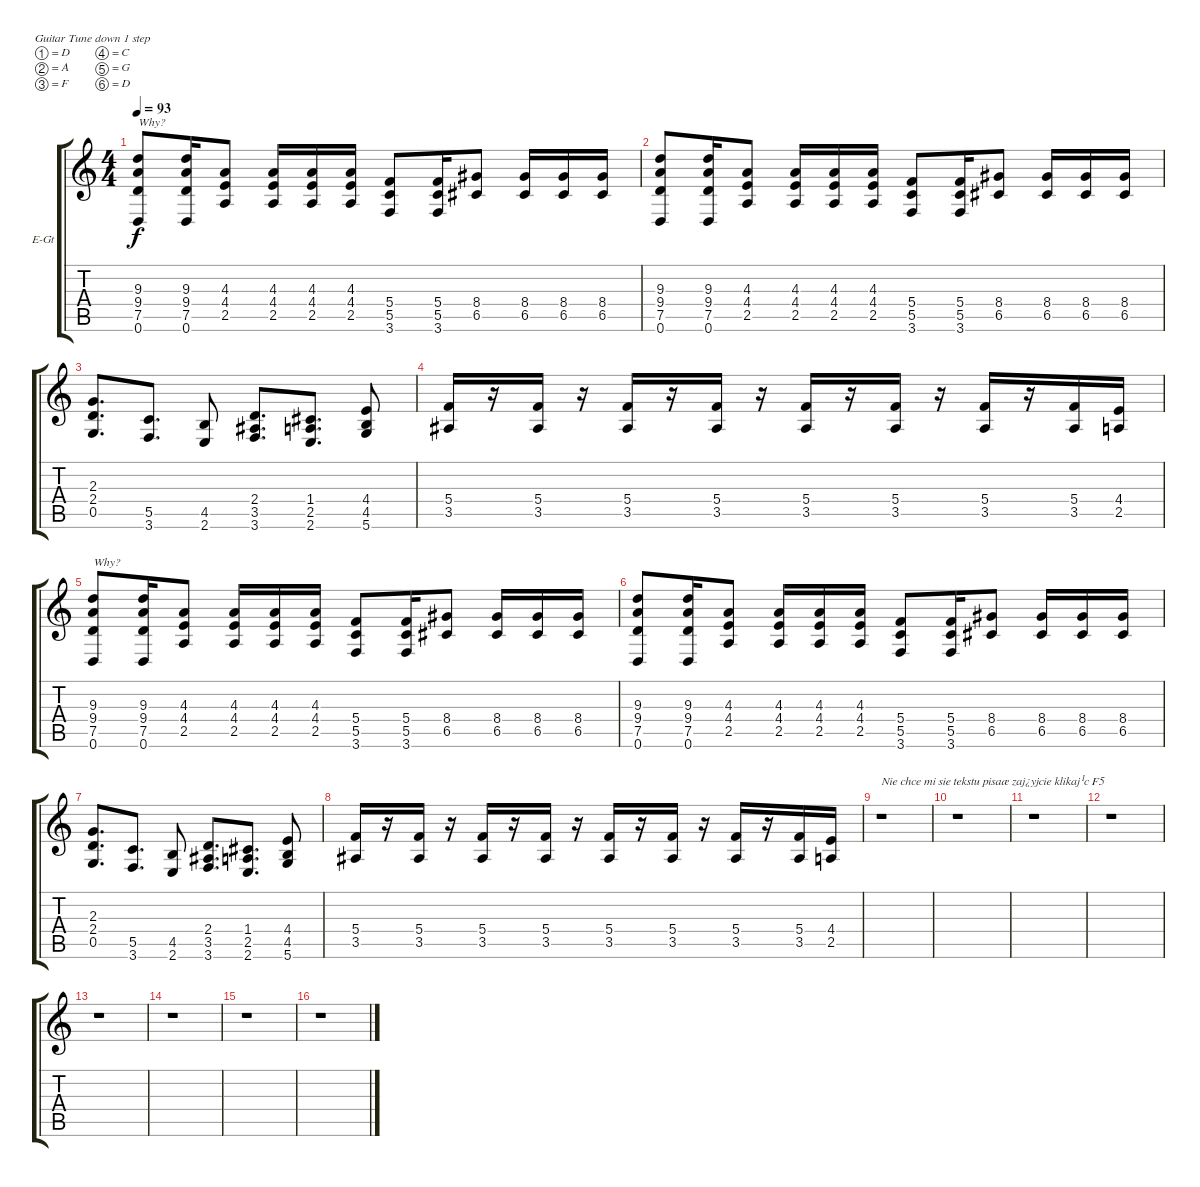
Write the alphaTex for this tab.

\bracketExtendMode groupsimilarinstruments
\firstSystemTrackNameOrientation horizontal
\otherSystemsTrackNameOrientation horizontal
\track ("Drak" "E-Gt") {instrument distortionguitar}
\staff {score tabs}
\tuning (D4 A3 F3 C3 G2 D2)
\ts (4 4)
\tempo 93
\clef g2
\ks c
(9.3 9.4 7.5 0.6).8{txt "Why?" dy f} (9.3 9.4 7.5 0.6).16 (4.3 4.4 2.5).8 (4.3 4.4 2.5).16 (4.3 4.4 2.5).16 (4.3 4.4 2.5).16 (5.4 5.5 3.6).8 (5.4 5.5 3.6).16 (8.4 6.5).8 (8.4 6.5).16 (8.4 6.5).16 (8.4 6.5).16 |
(9.3 9.4 7.5 0.6).8 (9.3 9.4 7.5 0.6).16 (4.3 4.4 2.5).8 (4.3 4.4 2.5).16 (4.3 4.4 2.5).16 (4.3 4.4 2.5).16 (5.4 5.5 3.6).8 (5.4 5.5 3.6).16 (8.4 6.5).8 (8.4 6.5).16 (8.4 6.5).16 (8.4 6.5).16 |
(2.3 2.4 0.5).8{d} (5.5 3.6).8{d} (4.5 2.6).8 (2.4 3.5 3.6).8{d} (1.4 2.5 2.6).8{d} (4.4 4.5 5.6).8 |
(5.4 3.5).16 r.16 (5.4 3.5).16 r.16 (5.4 3.5).16 r.16 (5.4 3.5).16 r.16 (5.4 3.5).16 r.16 (5.4 3.5).16 r.16 (5.4 3.5).16 r.16 (5.4 3.5).16 (4.4 2.5).16 |
(9.3 9.4 7.5 0.6).8{txt "Why?"} (9.3 9.4 7.5 0.6).16 (4.3 4.4 2.5).8 (4.3 4.4 2.5).16 (4.3 4.4 2.5).16 (4.3 4.4 2.5).16 (5.4 5.5 3.6).8 (5.4 5.5 3.6).16 (8.4 6.5).8 (8.4 6.5).16 (8.4 6.5).16 (8.4 6.5).16 |
(9.3 9.4 7.5 0.6).8 (9.3 9.4 7.5 0.6).16 (4.3 4.4 2.5).8 (4.3 4.4 2.5).16 (4.3 4.4 2.5).16 (4.3 4.4 2.5).16 (5.4 5.5 3.6).8 (5.4 5.5 3.6).16 (8.4 6.5).8 (8.4 6.5).16 (8.4 6.5).16 (8.4 6.5).16 |
(2.3 2.4 0.5).8{d} (5.5 3.6).8{d} (4.5 2.6).8 (2.4 3.5 3.6).8{d} (1.4 2.5 2.6).8{d} (4.4 4.5 5.6).8 |
(5.4 3.5).16 r.16 (5.4 3.5).16 r.16 (5.4 3.5).16 r.16 (5.4 3.5).16 r.16 (5.4 3.5).16 r.16 (5.4 3.5).16 r.16 (5.4 3.5).16 r.16 (5.4 3.5).16 (4.4 2.5).16 |
r.1{txt "Nie chce mi sie tekstu pisaæ zaj¿yjcie klikaj¹c F5"} |
r.1 |
r.1{txt " "} |
r.1{txt " "} |
r.1 |
r.1{txt " "} |
r.1 |
r.1
